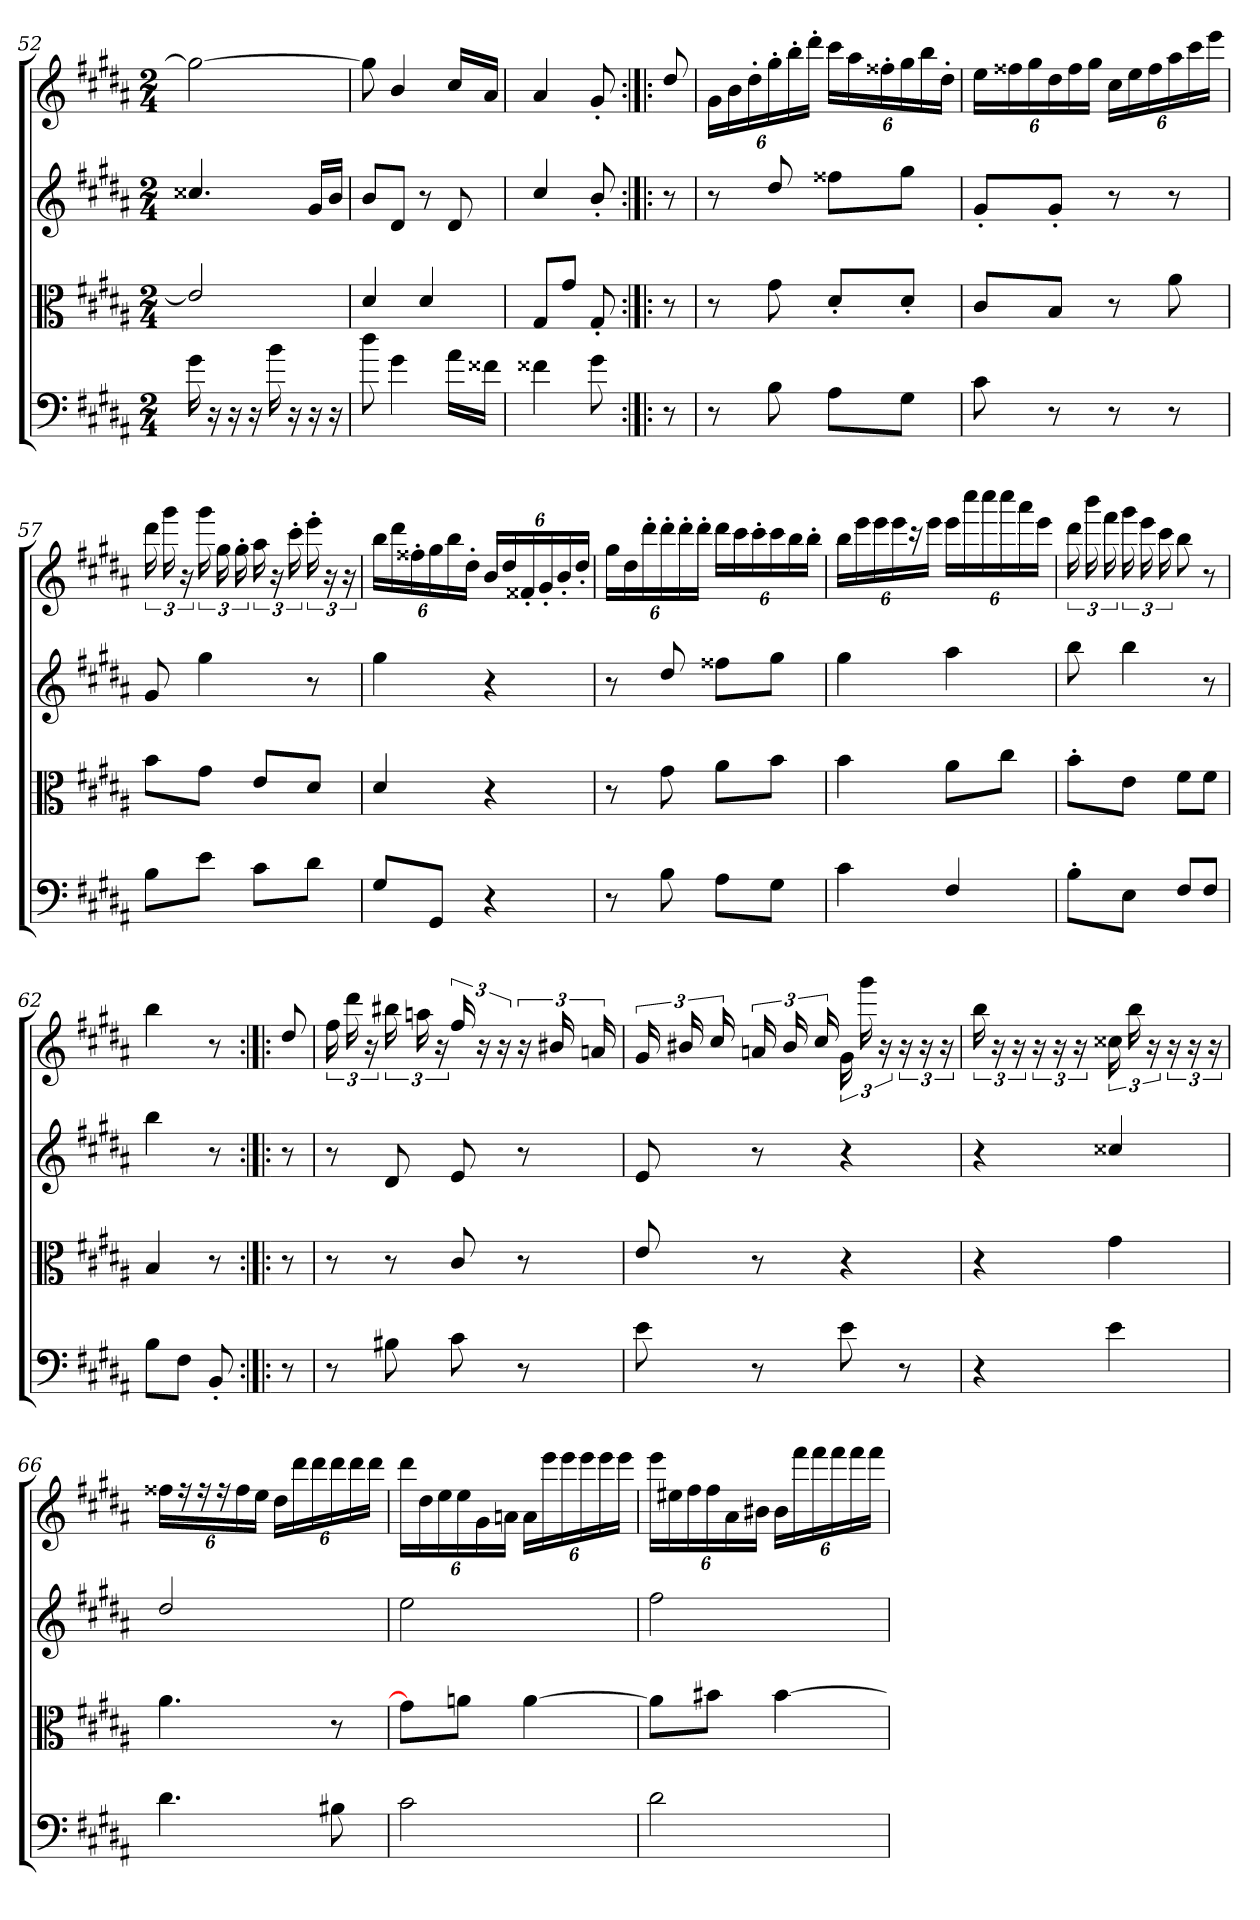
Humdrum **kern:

**kern	**kern	**kern	**kern
*part4	*part3	*part2	*part1
*staff4	*staff3	*staff2	*staff1
*clefF4	*clefC3	*clefG2	*clefG2
*k[f#c#g#d#a#]	*k[f#c#g#d#a#]	*k[f#c#g#d#a#]	*k[f#c#g#d#a#]
*g#:	*g#:	*g#:	*g#:
*M2/4	*M2/4	*M2/4	*M2/4
=52	=52	=52	=52
16g#\	2e/]	4.cc##X/	2gg#\_
16r	.	.	.
16r	.	.	.
16r	.	.	.
16b\	.	.	.
16r	.	.	.
16r	.	16g#/LL	.
16r	.	16b/JJ	.
=53	=53	=53	=53
8dd#\	4d#/	8b/L	8gg#\]
4g#\	.	8d#/J	4b/
.	4d#/	8r	.
16a#\LL	.	8d#/	16cc#/LL
16f##X\JJ	.	.	16a#/JJ
=54	=54	=54	=54
4f##X\	8G#/L	4cc#/	4a#/
.	8g#/J	.	.
8g#\	8G#'/	8b'/	8g#'/
=:|!|:	=:|!|:	=:|!|:	=:|!|:
8r	8r	8r	8dd#/
=55	=55	=55	=55
8r	8r	8r	24g#\LL
.	.	.	24b\
.	.	.	24dd#'\
8B\	8g#\	8dd#/	24gg#'\
.	.	.	24bb'\
.	.	.	24ddd#'\JJ
8A#\L	8d#'/L	8ff##X\L	24ccc#\LL
.	.	.	24aa#\
.	.	.	24ff##X'\
8G#\J	8d#'/J	8gg#\J	24gg#\
.	.	.	24bb\
.	.	.	24dd#'\JJ
=56	=56	=56	=56
8c#\	8c#/L	8g#'/L	24ee\LL
.	.	.	24ff##X\
.	.	.	24gg#\
8r	8B/J	8g#'/J	24dd#\
.	.	.	24ff##\
.	.	.	24gg#\JJ
8r	8r	8r	24cc#\LL
.	.	.	24ee\
.	.	.	24ff##\
8r	8a#\	8r	24aa#\
.	.	.	24ccc#\
.	.	.	24eee\JJ
=57	=57	=57	=57
8B\L	8b\L	8g#/	24ddd#\
.	.	.	24ggg#\
.	.	.	24r
8e\J	8g#\J	4gg#\	24ggg#\
.	.	.	24gg#\
.	.	.	24gg#'\
8c#\L	8e/L	.	24aa#\
.	.	.	24r
.	.	.	24ccc#'\
8d#\J	8d#/J	8r	24eee'\
.	.	.	24r
.	.	.	24r
=58	=58	=58	=58
8G#/L	4d#/	4gg#\	24bb\LL
.	.	.	24ddd#\
.	.	.	24ff##X'\
8GG#/J	.	.	24gg#\
.	.	.	24bb\
.	.	.	24dd#'\JJ
4r	4r	4r	24b/LL
.	.	.	24dd#/
.	.	.	24f##X'/
.	.	.	24g#'/
.	.	.	24b'/
.	.	.	24dd#'/JJ
=59	=59	=59	=59
8r	8r	8r	24gg#\LL
.	.	.	24dd#\
.	.	.	24ddd#'\
8B\	8g#\	8dd#/	24ddd#'\
.	.	.	24ddd#'\
.	.	.	24ddd#'\JJ
8A#\L	8a#\L	8ff##X\L	24ddd#\LL
.	.	.	24ccc#\
.	.	.	24ccc#'\
8G#\J	8b\J	8gg#\J	24ccc#\
.	.	.	24bb\
.	.	.	24bb'\JJ
=60	=60	=60	=60
4c#\	4b\	4gg#\	24bb\LL
.	.	.	24eee\
.	.	.	24eee\
.	.	.	24eee\
.	.	.	24r
.	.	.	24eee\JJ
4F#/	8a#\L	4aa#\	24eee\LL
.	.	.	24cccc#\
.	.	.	24cccc#\
.	8cc#\J	.	24cccc#\
.	.	.	24aaa#\
.	.	.	24eee\JJ
=61	=61	=61	=61
8B'\L	8b'\L	8bb\	24ddd#\
.	.	.	24bbb\
.	.	.	24fff#\
8E\J	8e\J	4bb\	24ggg#\
.	.	.	24eee\
.	.	.	24ccc#\
8F#/L	8f#\L	.	8bb\
8F#/J	8f#\J	8r	8r
=62	=62	=62	=62
8B\L	4B/	4bb\	4bb\
8F#\J	.	.	.
8BB'/	8r	8r	8r
=:|!|:	=:|!|:	=:|!|:	=:|!|:
8r	8r	8r	8dd#/
=63	=63	=63	=63
8r	8r	8r	24ff#\
.	.	.	24ddd#\
.	.	.	24r
8B#X\	8r	8d#/	24bb#X\
.	.	.	24aan\
.	.	.	24r
8c#\	8c#/	8e/	24ff#/
.	.	.	24r
.	.	.	24r
8r	8r	8r	24r
.	.	.	24b#X/
.	.	.	24an/
=64	=64	=64	=64
8e\	8e/	8e/	24g#/
.	.	.	24b#X/
.	.	.	24cc#/
8r	8r	8r	24an/
.	.	.	24b#/
.	.	.	24cc#/
8e\	4r	4r	24g#\
.	.	.	24ggg#\
.	.	.	24r
8r	.	.	24r
.	.	.	24r
.	.	.	24r
=65	=65	=65	=65
4r	4r	4r	24bb\
.	.	.	24r
.	.	.	24r
.	.	.	24r
.	.	.	24r
.	.	.	24r
4e\	4g#\	4cc##X/	24cc##X\
.	.	.	24bb\
.	.	.	24r
.	.	.	24r
.	.	.	24r
.	.	.	24r
=66	=66	=66	=66
4.d#\	4.a#\	2dd#/	24ff##X\LL
.	.	.	24r
.	.	.	24r
.	.	.	24r
.	.	.	24ff##\
.	.	.	24ee\JJ
.	.	.	24dd#\LL
.	.	.	24ddd#\
.	.	.	24ddd#\
8B#X\	8r	.	24ddd#\
.	.	.	24ddd#\
.	.	.	24ddd#\JJ
=67	=67	=67	=67
2c#\	8g#\L]	2ee\	24ddd#\LL
.	.	.	24dd#\
.	.	.	24ee\
.	8an\J	.	24ee\
.	.	.	24g#\
.	.	.	24an\JJ
.	[4a\	.	24a\LL
.	.	.	24eee\
.	.	.	24eee\
.	.	.	24eee\
.	.	.	24eee\
.	.	.	24eee\JJ
=68	=68	=68	=68
2d#\	8a\L]	2ff#\	24eee\LL
.	.	.	24ee#X\
.	.	.	24ff#\
.	8b#X\J	.	24ff#\
.	.	.	24a#\
.	.	.	24b#X\JJ
.	[4b#\	.	24b#\LL
.	.	.	24fff#\
.	.	.	24fff#\
.	.	.	24fff#\
.	.	.	24fff#\
.	.	.	24fff#\JJ
=	=	=	=
*-	*-	*-	*-
